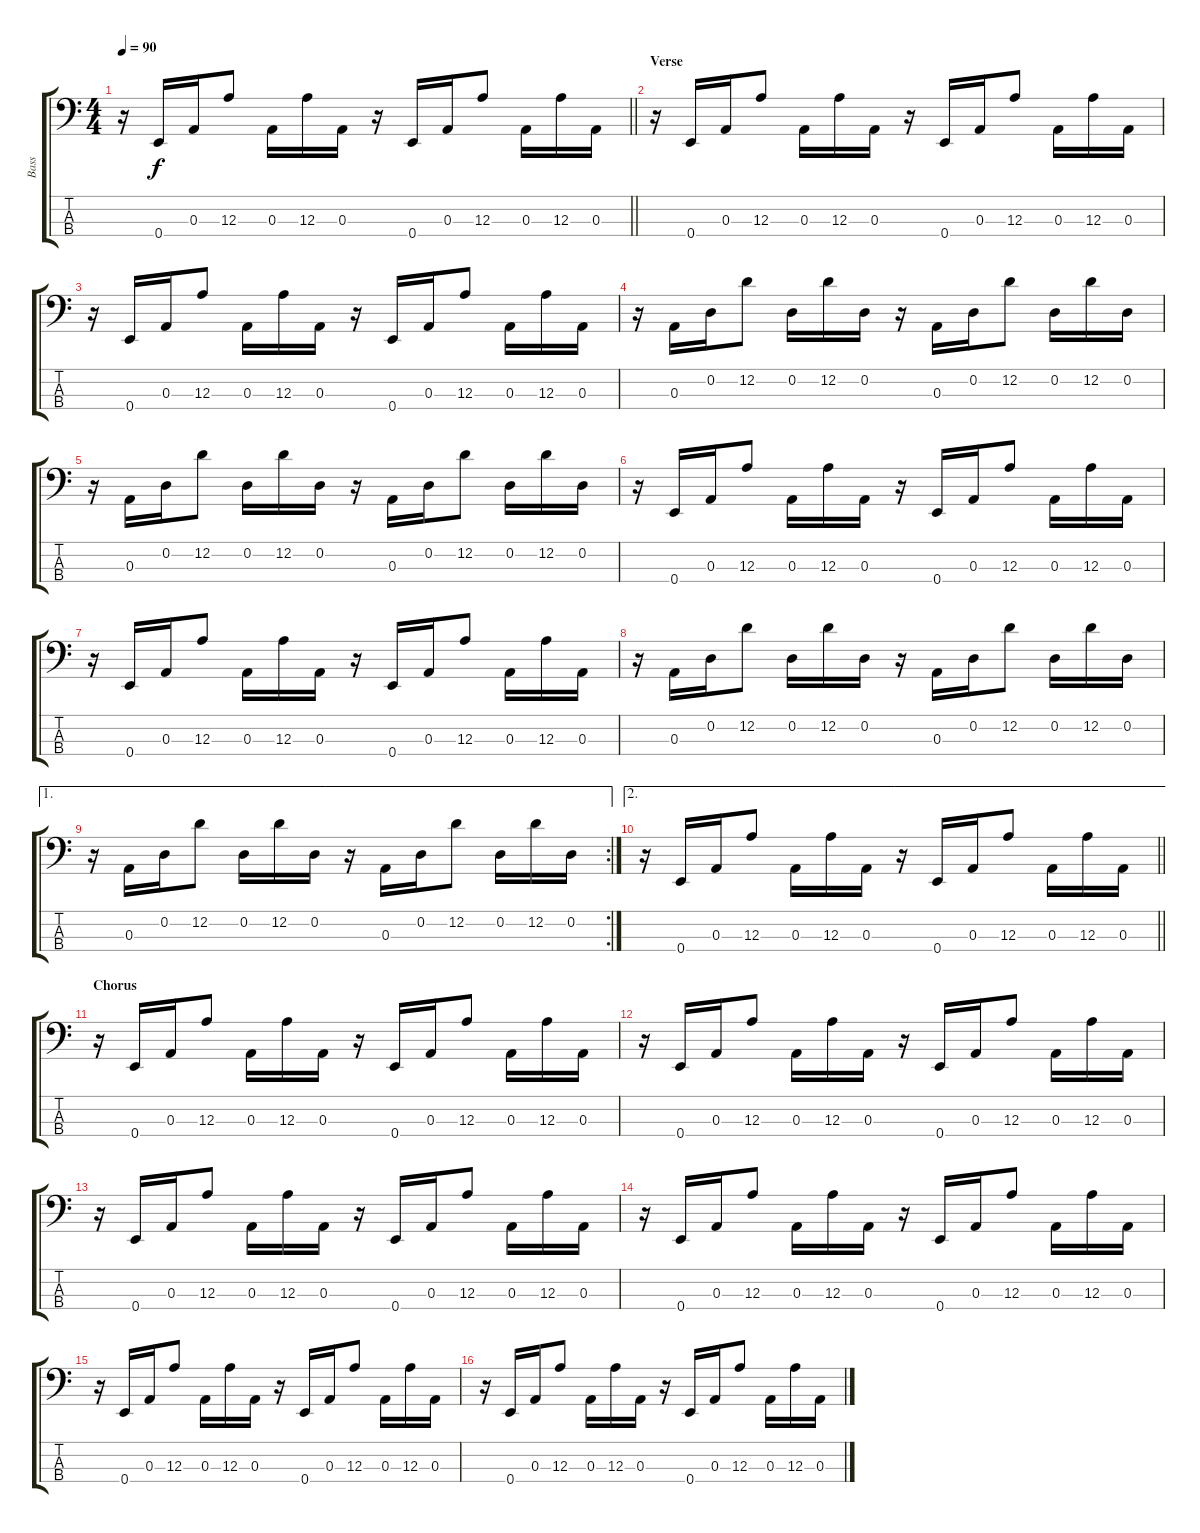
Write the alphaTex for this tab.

\track ("Bass" "Bass") {instrument electricbassfinger}
\staff {score tabs}
\tuning (G2 D2 A1 E1) {hide}
\ts (4 4)
\tempo 90
\clef f4
\barLineRight lightlight
\ks c
r.16{dy f} 0.4.16 0.3.16 12.3.8 0.3.16 12.3.16 0.3.16 r.16 0.4.16 0.3.16 12.3.8 0.3.16 12.3.16 0.3.16 |
\section ("" "Verse")
r.16 0.4.16 0.3.16 12.3.8 0.3.16 12.3.16 0.3.16 r.16 0.4.16 0.3.16 12.3.8 0.3.16 12.3.16 0.3.16 |
r.16 0.4.16 0.3.16 12.3.8 0.3.16 12.3.16 0.3.16 r.16 0.4.16 0.3.16 12.3.8 0.3.16 12.3.16 0.3.16 |
r.16 0.3.16 0.2.16 12.2.8 0.2.16 12.2.16 0.2.16 r.16 0.3.16 0.2.16 12.2.8 0.2.16 12.2.16 0.2.16 |
r.16 0.3.16 0.2.16 12.2.8 0.2.16 12.2.16 0.2.16 r.16 0.3.16 0.2.16 12.2.8 0.2.16 12.2.16 0.2.16 |
r.16 0.4.16 0.3.16 12.3.8 0.3.16 12.3.16 0.3.16 r.16 0.4.16 0.3.16 12.3.8 0.3.16 12.3.16 0.3.16 |
r.16 0.4.16 0.3.16 12.3.8 0.3.16 12.3.16 0.3.16 r.16 0.4.16 0.3.16 12.3.8 0.3.16 12.3.16 0.3.16 |
r.16 0.3.16 0.2.16 12.2.8 0.2.16 12.2.16 0.2.16 r.16 0.3.16 0.2.16 12.2.8 0.2.16 12.2.16 0.2.16 |
\ae 1
\rc 2
r.16 0.3.16 0.2.16 12.2.8 0.2.16 12.2.16 0.2.16 r.16 0.3.16 0.2.16 12.2.8 0.2.16 12.2.16 0.2.16 |
\ae 2
\barLineRight lightlight
r.16 0.4.16 0.3.16 12.3.8 0.3.16 12.3.16 0.3.16 r.16 0.4.16 0.3.16 12.3.8 0.3.16 12.3.16 0.3.16 |
\section ("" "Chorus")
r.16 0.4.16 0.3.16 12.3.8 0.3.16 12.3.16 0.3.16 r.16 0.4.16 0.3.16 12.3.8 0.3.16 12.3.16 0.3.16 |
r.16 0.4.16 0.3.16 12.3.8 0.3.16 12.3.16 0.3.16 r.16 0.4.16 0.3.16 12.3.8 0.3.16 12.3.16 0.3.16 |
r.16 0.4.16 0.3.16 12.3.8 0.3.16 12.3.16 0.3.16 r.16 0.4.16 0.3.16 12.3.8 0.3.16 12.3.16 0.3.16 |
r.16 0.4.16 0.3.16 12.3.8 0.3.16 12.3.16 0.3.16 r.16 0.4.16 0.3.16 12.3.8 0.3.16 12.3.16 0.3.16 |
r.16 0.4.16 0.3.16 12.3.8 0.3.16 12.3.16 0.3.16 r.16 0.4.16 0.3.16 12.3.8 0.3.16 12.3.16 0.3.16 |
r.16 0.4.16 0.3.16 12.3.8 0.3.16 12.3.16 0.3.16 r.16 0.4.16 0.3.16 12.3.8 0.3.16 12.3.16 0.3.16
